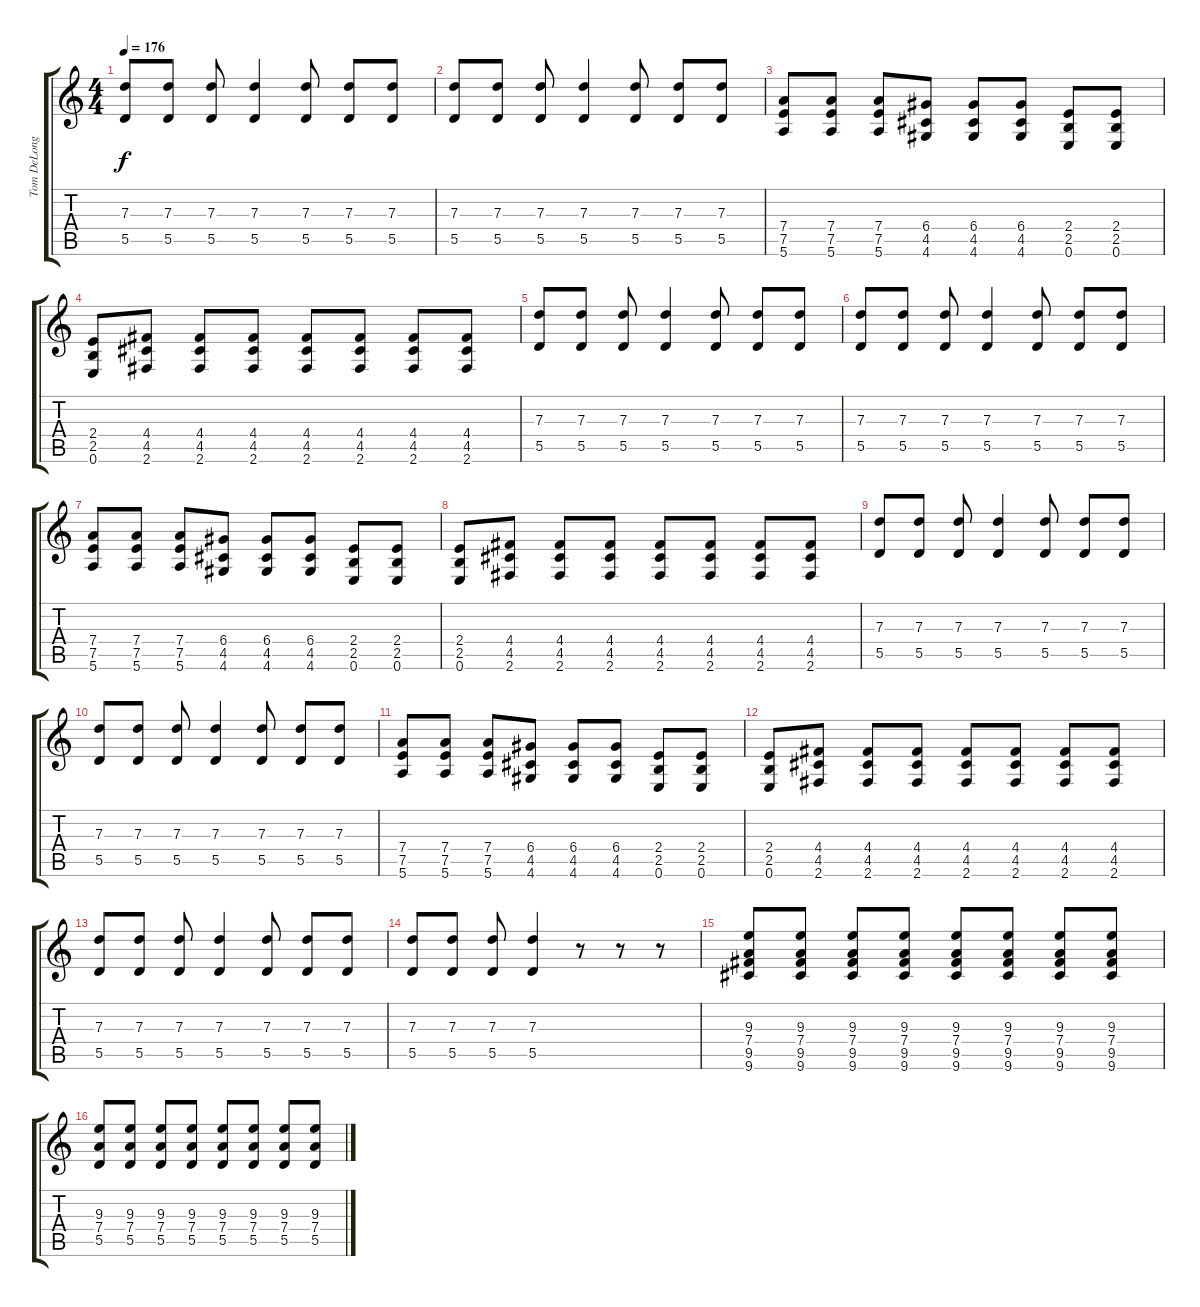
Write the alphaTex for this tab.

\track ("Tom DeLonge - Guitar" "Tom DeLong") {instrument overdrivenguitar}
\staff {score tabs}
\tuning (E4 B3 G3 D3 A2 E2) {hide}
\ts (4 4)
\tempo 176
\clef g2
\ks c
(7.3 5.5).8{dy f} (7.3 5.5).8 (7.3 5.5).8 (7.3 5.5).4 (7.3 5.5).8 (7.3 5.5).8 (7.3 5.5).8 |
(7.3 5.5).8 (7.3 5.5).8 (7.3 5.5).8 (7.3 5.5).4 (7.3 5.5).8 (7.3 5.5).8 (7.3 5.5).8 |
(7.4 7.5 5.6).8 (7.4 7.5 5.6).8 (7.4 7.5 5.6).8 (6.4 4.5 4.6).8 (6.4 4.5 4.6).8 (6.4 4.5 4.6).8 (2.4 2.5 0.6).8 (2.4 2.5 0.6).8 |
(2.4 2.5 0.6).8 (4.4 4.5 2.6).8 (4.4 4.5 2.6).8 (4.4 4.5 2.6).8 (4.4 4.5 2.6).8 (4.4 4.5 2.6).8 (4.4 4.5 2.6).8 (4.4 4.5 2.6).8 |
(7.3 5.5).8 (7.3 5.5).8 (7.3 5.5).8 (7.3 5.5).4 (7.3 5.5).8 (7.3 5.5).8 (7.3 5.5).8 |
(7.3 5.5).8 (7.3 5.5).8 (7.3 5.5).8 (7.3 5.5).4 (7.3 5.5).8 (7.3 5.5).8 (7.3 5.5).8 |
(7.4 7.5 5.6).8 (7.4 7.5 5.6).8 (7.4 7.5 5.6).8 (6.4 4.5 4.6).8 (6.4 4.5 4.6).8 (6.4 4.5 4.6).8 (2.4 2.5 0.6).8 (2.4 2.5 0.6).8 |
(2.4 2.5 0.6).8 (4.4 4.5 2.6).8 (4.4 4.5 2.6).8 (4.4 4.5 2.6).8 (4.4 4.5 2.6).8 (4.4 4.5 2.6).8 (4.4 4.5 2.6).8 (4.4 4.5 2.6).8 |
(7.3 5.5).8 (7.3 5.5).8 (7.3 5.5).8 (7.3 5.5).4 (7.3 5.5).8 (7.3 5.5).8 (7.3 5.5).8 |
(7.3 5.5).8 (7.3 5.5).8 (7.3 5.5).8 (7.3 5.5).4 (7.3 5.5).8 (7.3 5.5).8 (7.3 5.5).8 |
(7.4 7.5 5.6).8 (7.4 7.5 5.6).8 (7.4 7.5 5.6).8 (6.4 4.5 4.6).8 (6.4 4.5 4.6).8 (6.4 4.5 4.6).8 (2.4 2.5 0.6).8 (2.4 2.5 0.6).8 |
(2.4 2.5 0.6).8 (4.4 4.5 2.6).8 (4.4 4.5 2.6).8 (4.4 4.5 2.6).8 (4.4 4.5 2.6).8 (4.4 4.5 2.6).8 (4.4 4.5 2.6).8 (4.4 4.5 2.6).8 |
(7.3 5.5).8 (7.3 5.5).8 (7.3 5.5).8 (7.3 5.5).4 (7.3 5.5).8 (7.3 5.5).8 (7.3 5.5).8 |
(7.3 5.5).8 (7.3 5.5).8 (7.3 5.5).8 (7.3 5.5).4 r.8 r.8 r.8 |
(9.3 7.4 9.5 9.6).8 (9.3 7.4 9.5 9.6).8 (9.3 7.4 9.5 9.6).8 (9.3 7.4 9.5 9.6).8 (9.3 7.4 9.5 9.6).8 (9.3 7.4 9.5 9.6).8 (9.3 7.4 9.5 9.6).8 (9.3 7.4 9.5 9.6).8 |
(9.3 7.4 5.5).8 (9.3 7.4 5.5).8 (9.3 7.4 5.5).8 (9.3 7.4 5.5).8 (9.3 7.4 5.5).8 (9.3 7.4 5.5).8 (9.3 7.4 5.5).8 (9.3 7.4 5.5).8
